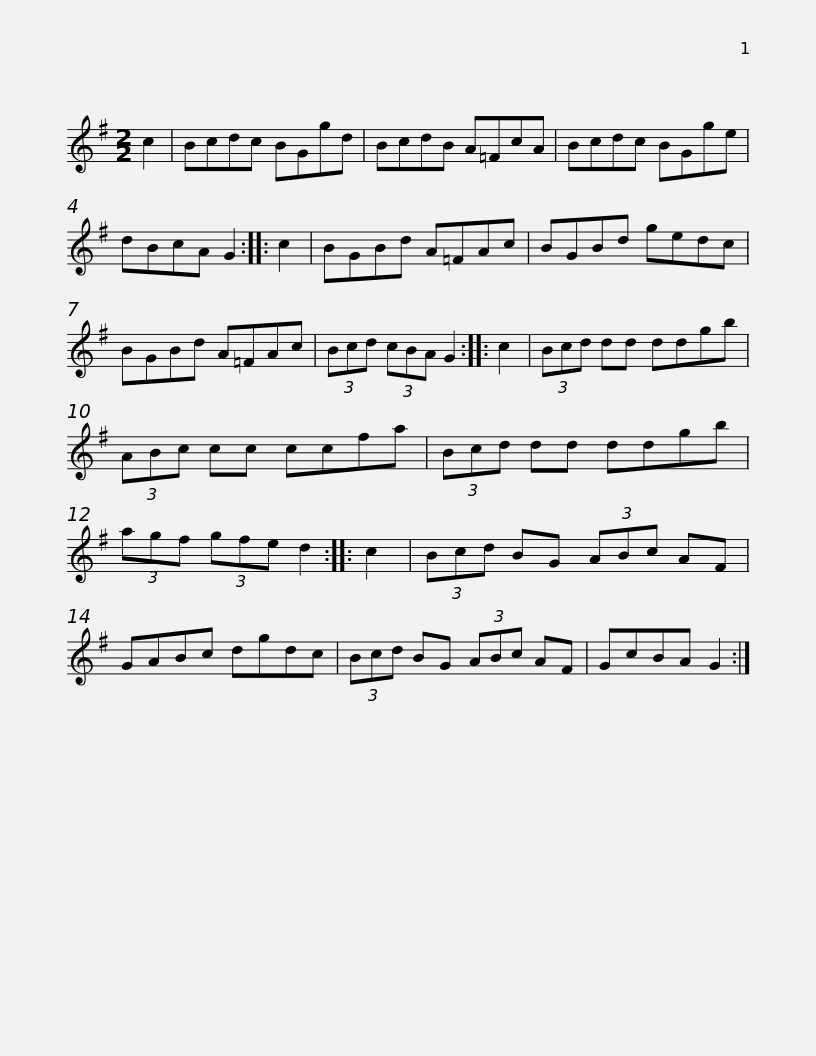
X:1
L:1/8
M:2/2
I:linebreak $
K:G
V:1 treble
V:1
 c2 | Bcdc BGgd | BcdB A=FcA | Bcdc BGge | dBcA G2 :: %5
 c2 | BGBd A=FAc |$ BGBd gedc | BGBd A=FAc | (3Bcd (3cBA G2 :: %10
 c2 | (3Bcd dd ddgb | (3ABc cc ccfa |$ (3Bcd dd ddgb | (3agf (3gfe d2 :: %15
 c2 | (3Bcd BG (3ABc AF | GABc dgdc | (3Bcd BG (3ABc AF |$ GcBA G2 :| %20
